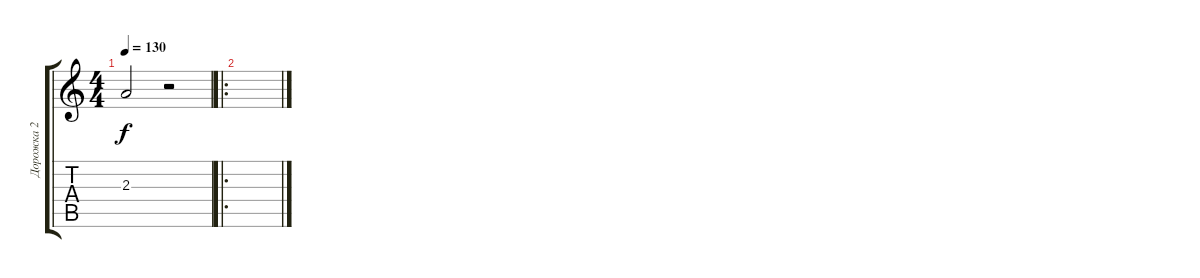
\track ("Дорожка 2" "Дорожка 2") {instrument acousticguitarnylon}
\staff {score tabs}
\tuning (E4 B3 G3 D3 A2 E2) {hide}
\ts (4 4)
\tempo 130
\clef g2
\ks c
2.3.2{dy f} r.2 |
\ro
